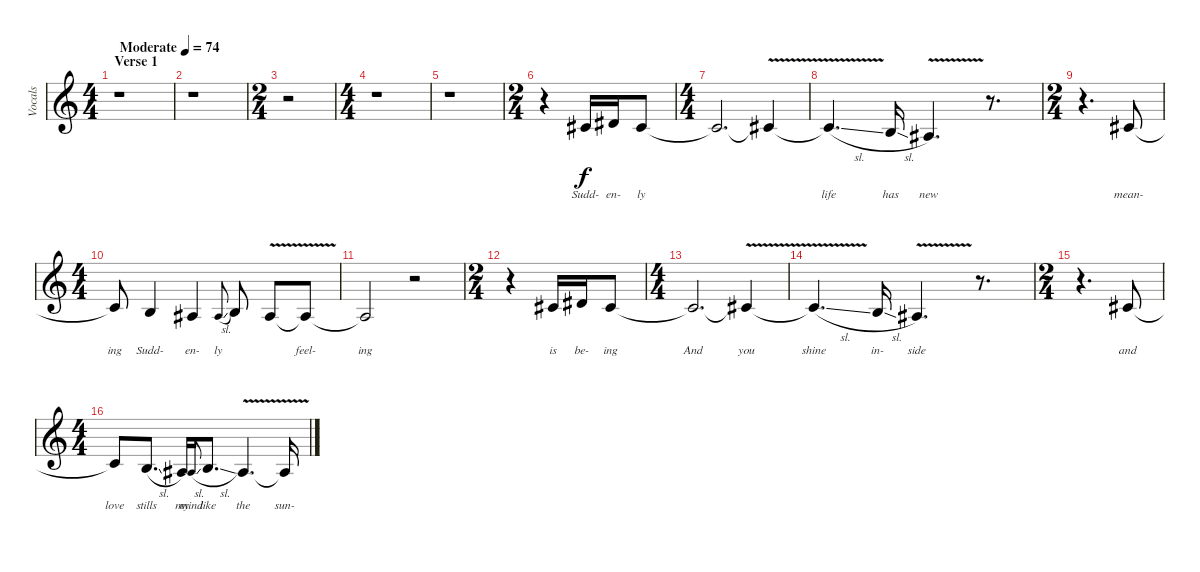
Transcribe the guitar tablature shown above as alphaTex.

\track ("Vocals" "Vocals") {instrument tenorsax}
\staff {score}
\tuning (E4 B3 G3 D3 A2 E2) {hide}
\ts (4 4)
\section ("" "Verse 1")
\tempo (74 "Moderate")
\clef g2
\ks c
r.1{dy f instrument tenorsax} |
r.1 |
\ts (2 4)
r.2 |
\ts (4 4)
r.1 |
r.1 |
\ts (2 4)
r.4 6.3.16{lyrics (0 "Sudd-") lyrics (1 "") lyrics (2 "") lyrics (3 "") lyrics (4 "")} 8.3.16{lyrics (0 "en-") lyrics (1 "") lyrics (2 "") lyrics (3 "") lyrics (4 "")} 6.3.8{lyrics (0 "ly") lyrics (1 "") lyrics (2 "") lyrics (3 "") lyrics (4 "")} |
\ts (4 4)
6.3{t}.2{d lyrics (0 "") lyrics (1 "") lyrics (2 "") lyrics (3 "") lyrics (4 "")} 6.3{v t}.4{lyrics (0 "") lyrics (1 "") lyrics (2 "") lyrics (3 "") lyrics (4 "")} |
6.3{v sl t}.4{d lyrics (0 "life") lyrics (1 "") lyrics (2 "") lyrics (3 "") lyrics (4 "")} 4.3{sl}.16{lyrics (0 "has") lyrics (1 "") lyrics (2 "") lyrics (3 "") lyrics (4 "")} 3.3{v}.4{d lyrics (0 "new") lyrics (1 "") lyrics (2 "") lyrics (3 "") lyrics (4 "")} r.8{d} |
\ts (2 4)
r.4{d} 6.3.8{lyrics (0 "mean-") lyrics (1 "") lyrics (2 "") lyrics (3 "") lyrics (4 "")} |
\ts (4 4)
6.3{t}.8{lyrics (0 "ing") lyrics (1 "") lyrics (2 "") lyrics (3 "") lyrics (4 "")} 4.3.4{lyrics (0 "Sudd-") lyrics (1 "") lyrics (2 "") lyrics (3 "") lyrics (4 "")} 3.3.4{lyrics (0 "en-") lyrics (1 "") lyrics (2 "") lyrics (3 "") lyrics (4 "")} 3.3{sl}.8{lyrics (0 "ly") lyrics (1 "") lyrics (2 "") lyrics (3 "") lyrics (4 "") gr onbeat} 4.3.8{lyrics (0 "") lyrics (1 "") lyrics (2 "") lyrics (3 "") lyrics (4 "")} 3.3{v}.8{lyrics (0 "") lyrics (1 "") lyrics (2 "") lyrics (3 "") lyrics (4 "")} 3.3{t}.8{lyrics (0 "feel-") lyrics (1 "") lyrics (2 "") lyrics (3 "") lyrics (4 "")} |
3.3{t}.2{lyrics (0 "ing") lyrics (1 "") lyrics (2 "") lyrics (3 "") lyrics (4 "")} r.2 |
\ts (2 4)
r.4 6.3.16{lyrics (0 "is") lyrics (1 "") lyrics (2 "") lyrics (3 "") lyrics (4 "")} 8.3.16{lyrics (0 "be-") lyrics (1 "") lyrics (2 "") lyrics (3 "") lyrics (4 "")} 6.3.8{lyrics (0 "ing") lyrics (1 "") lyrics (2 "") lyrics (3 "") lyrics (4 "")} |
\ts (4 4)
6.3{t}.2{d lyrics (0 "And") lyrics (1 "") lyrics (2 "") lyrics (3 "") lyrics (4 "")} 6.3{v t}.4{lyrics (0 "you") lyrics (1 "") lyrics (2 "") lyrics (3 "") lyrics (4 "")} |
6.3{v sl t}.4{d lyrics (0 "shine") lyrics (1 "") lyrics (2 "") lyrics (3 "") lyrics (4 "")} 4.3{sl}.16{lyrics (0 "in-") lyrics (1 "") lyrics (2 "") lyrics (3 "") lyrics (4 "")} 3.3{v}.4{d lyrics (0 "side") lyrics (1 "") lyrics (2 "") lyrics (3 "") lyrics (4 "")} r.8{d} |
\ts (2 4)
r.4{d} 6.3.8{lyrics (0 "and") lyrics (1 "") lyrics (2 "") lyrics (3 "") lyrics (4 "")} |
\ts (4 4)
6.3{t}.8{lyrics (0 "love") lyrics (1 "") lyrics (2 "") lyrics (3 "") lyrics (4 "")} 4.3{sl}.8{d lyrics (0 "stills") lyrics (1 "") lyrics (2 "") lyrics (3 "") lyrics (4 "")} 3.3.16{lyrics (0 "my") lyrics (1 "") lyrics (2 "") lyrics (3 "") lyrics (4 "")} 3.3{sl}.8{lyrics (0 "mind") lyrics (1 "") lyrics (2 "") lyrics (3 "") lyrics (4 "") gr onbeat} 4.3{sl}.8{d lyrics (0 "like") lyrics (1 "") lyrics (2 "") lyrics (3 "") lyrics (4 "")} 3.3{v}.4{d lyrics (0 "the") lyrics (1 "") lyrics (2 "") lyrics (3 "") lyrics (4 "")} 3.3{t}.16{lyrics (0 "sun-") lyrics (1 "") lyrics (2 "") lyrics (3 "") lyrics (4 "")}
